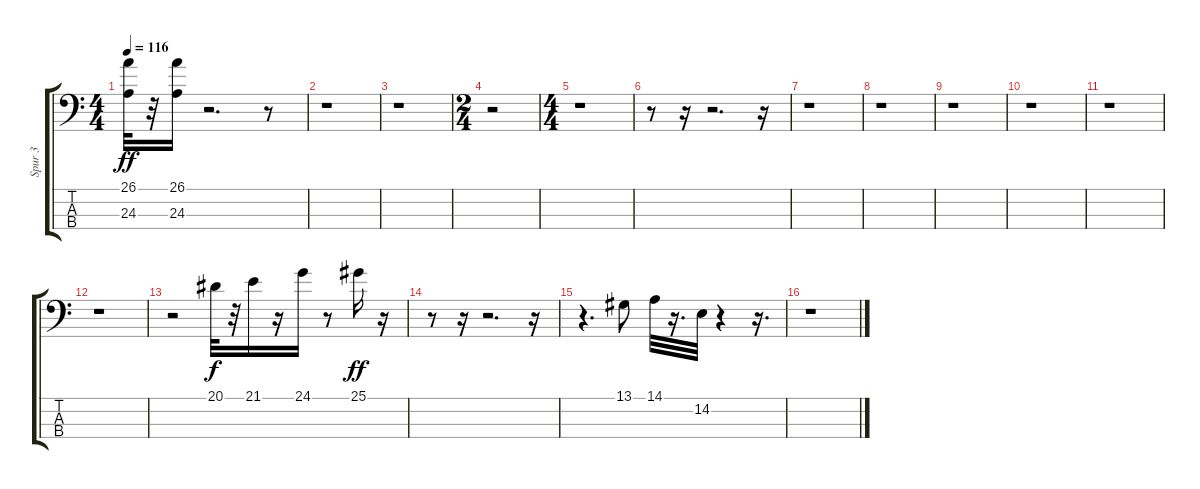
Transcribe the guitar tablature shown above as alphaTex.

\track ("Spur 3" "Spur 3") {instrument altosax}
\staff {score tabs}
\tuning (G2 D2 A1 E1) {hide}
\ts (4 4)
\tempo 116
\clef f4
\ks c
(26.1 24.3).32{dy ff} r.32 (26.1 24.3).16 r.2{d} r.8 |
r.1 |
r.1 |
\ts (2 4)
r.2 |
\ts (4 4)
r.1 |
r.8 r.16 r.2{d} r.16 |
r.1 |
r.1 |
r.1 |
r.1 |
r.1 |
r.1 |
r.2 20.1.32{dy f} r.32 21.1.16 r.16 24.1.16 r.8 25.1.16{dy ff} r.16 |
r.8 r.16 r.2{d} r.16 |
r.4{d} 13.1.8 14.1.32 r.16{d} 14.2.32 r.4 r.16{d} |
r.1
